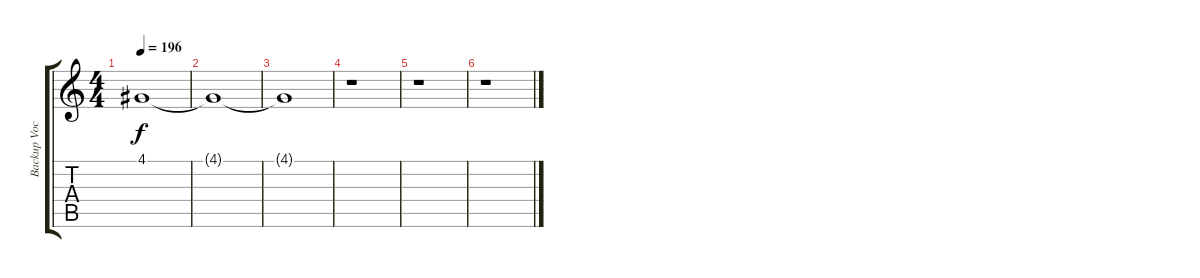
\track ("Backup Vocals" "Backup Voc") {instrument oboe}
\staff {score tabs}
\tuning (E4 B3 G3 D3 A2 E2) {hide}
\ts (4 4)
\tempo 196
\clef g2
\ks c
4.1{t}.1{dy f} |
4.1{t}.1 |
4.1{t}.1{volume 2} |
r.1{volume 16} |
r.1 |
r.1
